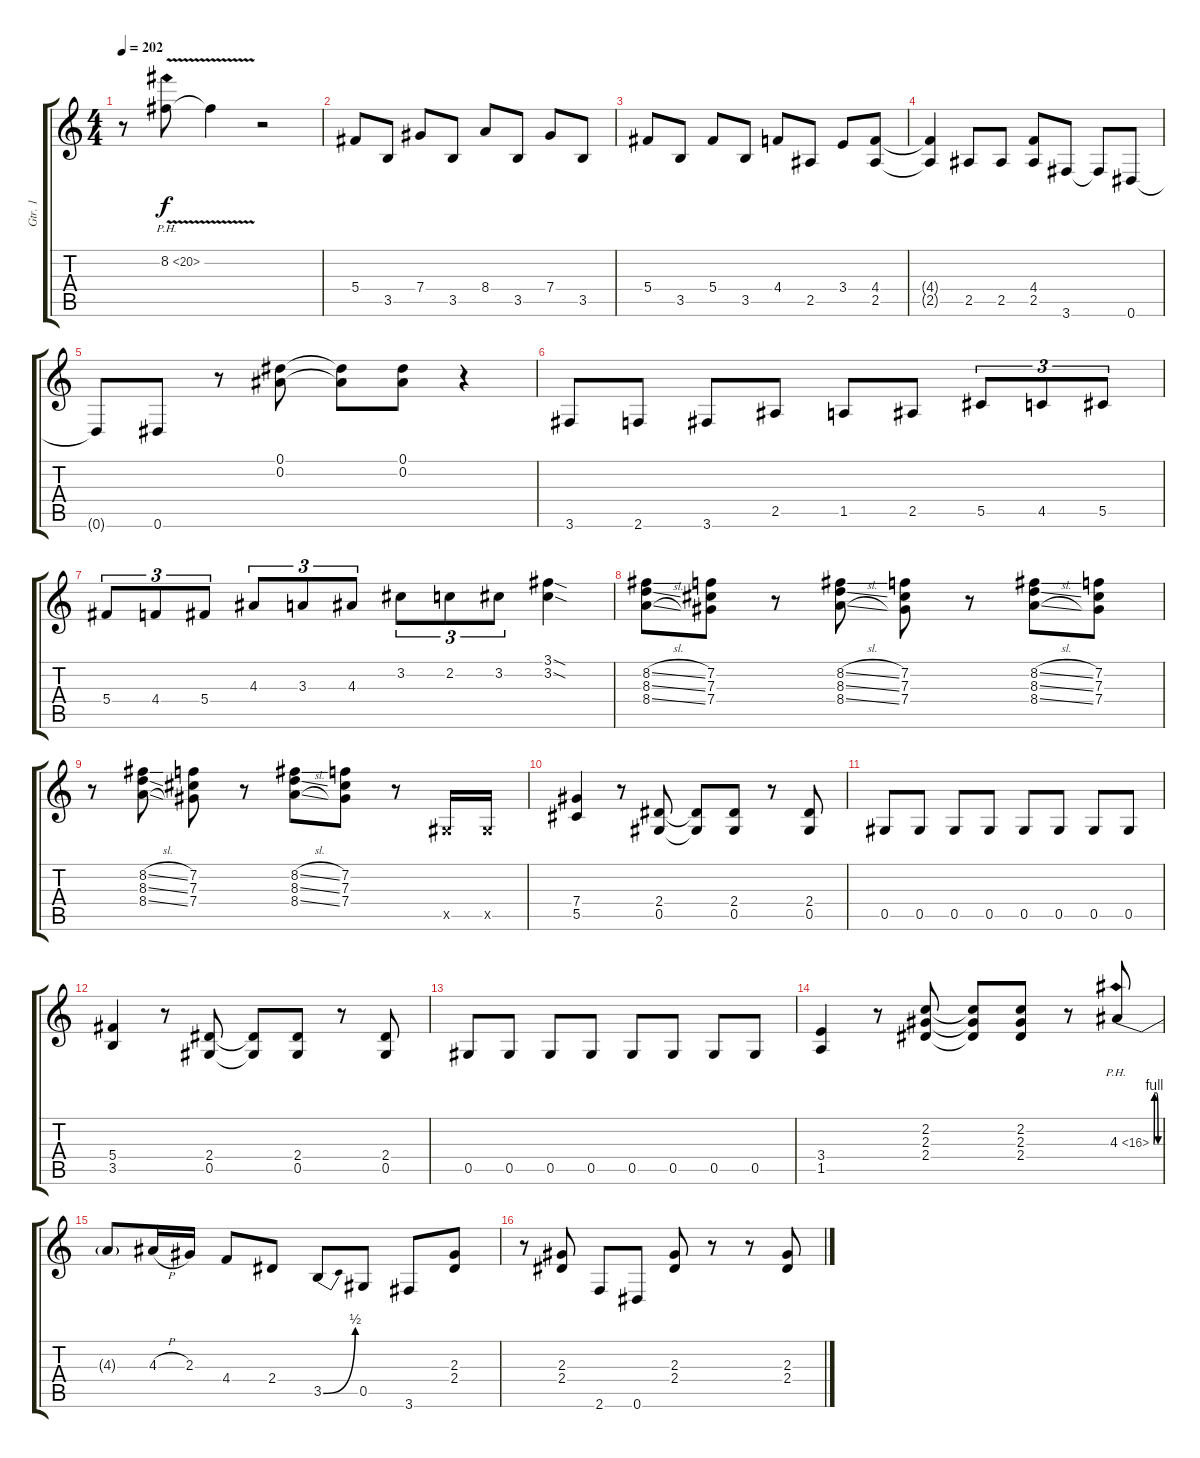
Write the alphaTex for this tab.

\track ("Gtr. 1" "Gtr. 1") {instrument distortionguitar}
\staff {score tabs}
\tuning (Eb4 Bb3 Gb3 Db3 Ab2 Eb2) {hide}
\ts (4 4)
\tempo 202
\clef g2
\ks c
r.8{dy f} 8.2{ph 12 v}.8 8.2{t}.4 r.2 |
5.4.8 3.5.8 7.4.8 3.5.8 8.4.8 3.5.8 7.4.8 3.5.8 |
5.4.8 3.5.8 5.4.8 3.5.8 4.4.8 2.5.8 3.4.8 (4.4 2.5).8 |
(4.4{t} 2.5{t}).4 2.5.8 2.5.8 (4.4 2.5).8 3.6.8 3.6{t}.8 0.6.8 |
0.6{t}.8 0.6.8 r.8 (0.1 0.2).8 (0.1{t} 0.2{t}).8 (0.1 0.2).8 r.4 |
3.6.8 2.6.8 3.6.8 2.5.8 1.5.8 2.5.8 5.5.8{tu (3 2)} 4.5.8{tu (3 2)} 5.5.8{tu (3 2)} |
5.4.8{tu (3 2)} 4.4.8{tu (3 2)} 5.4.8{tu (3 2)} 4.3.8{tu (3 2)} 3.3.8{tu (3 2)} 4.3.8{tu (3 2)} 3.2.8{tu (3 2)} 2.2.8{tu (3 2)} 3.2.8{tu (3 2)} (3.1{sod} 3.2{sod}).4 |
(8.2{sl} 8.3{sl} 8.4{sl}).8 (7.2 7.3 7.4).8 r.8 (8.2{sl} 8.3{sl} 8.4{sl}).8 (7.2 7.3 7.4).8 r.8 (8.2{sl} 8.3{sl} 8.4{sl}).8 (7.2 7.3 7.4).8 |
r.8 (8.2{sl} 8.3{sl} 8.4{sl}).8 (7.2 7.3 7.4).8 r.8 (8.2{sl} 8.3{sl} 8.4{sl}).8 (7.2 7.3 7.4).8 r.8 0.5{x}.16 0.5{x}.16 |
(7.4 5.5).4 r.8 (2.4 0.5).8 (2.4{t} 0.5{t}).8 (2.4 0.5).8 r.8 (2.4 0.5).8 |
0.5.8 0.5.8 0.5.8 0.5.8 0.5.8 0.5.8 0.5.8 0.5.8 |
(5.4 3.5).4 r.8 (2.4 0.5).8 (2.4{t} 0.5{t}).8 (2.4 0.5).8 r.8 (2.4 0.5).8 |
0.5.8 0.5.8 0.5.8 0.5.8 0.5.8 0.5.8 0.5.8 0.5.8 |
(3.4 1.5).4 r.8 (2.2 2.3 2.4).8 (2.2{t} 2.3{t} 2.4{t}).8 (2.2 2.3 2.4).8 r.8 4.3{be (custom 0 0 5 4 15 4 30 4 45 0 60 0) ph 12}.8 |
4.3{t}.8 4.3{h}.16 2.3.16 4.4.8 2.4.8 3.5{be (bend 0 0 60 2)}.8 0.5.8 3.6.8 (2.3 2.4).8 |
r.8 (2.3 2.4).8 2.6.8 0.6.8 (2.3 2.4).8 r.8 r.8 (2.3 2.4).8
